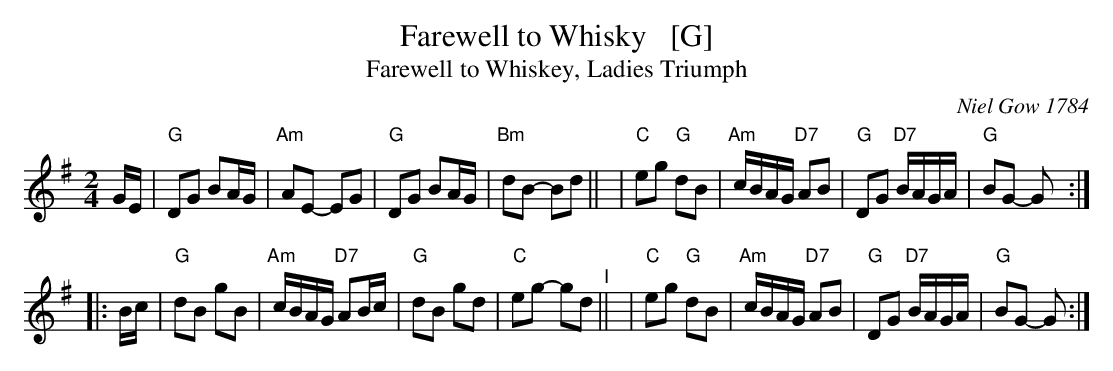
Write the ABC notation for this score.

X:1
T: Farewell to Whisky   [G]
T: Farewell to Whiskey, Ladies Triumph
O: Niel Gow 1784
M: 2/4
L: 1/16
K: G
   GE \
| "G"D2G2 B2AG | "Am"A2E2- E2G2 | "G"D2G2 B2AG | "Bm"d2B2- B2d2 ||\
| "C"e2g2 "G"d2B2 | "Am"cBAG "D7"A2B2 | "G"D2G2 "D7"BAGA | "G"B2G2- G2 :|
|: Bc \
| "G"d2B2 g2B2 | "Am"cBAG "D7"A2Bc | "G"d2B2 g2d2 | "C"e2g2- g2d2 "^I"||\
| "C"e2g2 "G"d2B2 | "Am"cBAG "D7"A2B2 | "G"D2G2 "D7"BAGA | "G"B2G2- G2 :|
